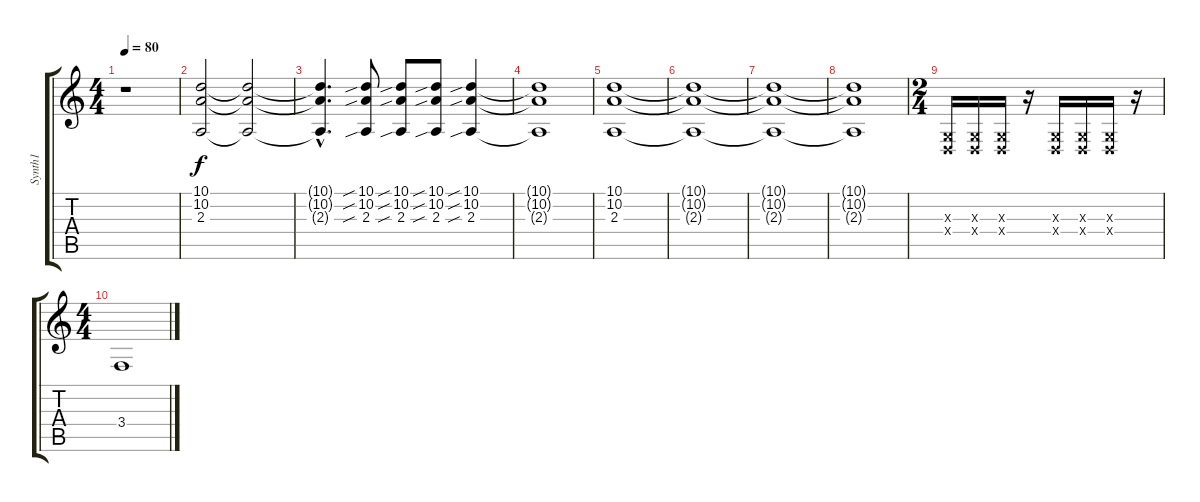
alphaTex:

\track ("Synth1" "Synth1") {instrument tremolostrings}
\staff {score tabs}
\tuning (E4 B3 G3 D3 A2 E2) {hide}
\ts (4 4)
\tempo 80
\clef g2
\ks c
r.1{dy f instrument tremolostrings} |
(10.1 10.2 2.3).2 (10.1{t} 10.2{t} 2.3{t}).2{volume 7 balance 8} |
(10.1{hac t} 10.2{hac t} 2.3{hac t}).4{d} (10.1{sib} 10.2{sib} 2.3{sib}).8 (10.1{sib} 10.2{sib} 2.3{sib}).8 (10.1{sib} 10.2{sib} 2.3{sib}).8 (10.1{sib} 10.2{sib} 2.3{sib}).4{volume 8} |
(10.1{t} 10.2{t} 2.3{t}).1 |
(10.1 10.2 2.3).1{volume 9} |
(10.1{t} 10.2{t} 2.3{t}).1 |
(10.1{t} 10.2{t} 2.3{t}).1 |
(10.1{t} 10.2{t} 2.3{t}).1 |
\ts (2 4)
(0.3{x} 0.4{x}).16 (0.3{x} 0.4{x}).16 (0.3{x} 0.4{x}).16 r.16 (0.3{x} 0.4{x}).16 (0.3{x} 0.4{x}).16 (0.3{x} 0.4{x}).16 r.16 |
\ts (4 4)
3.4.1
